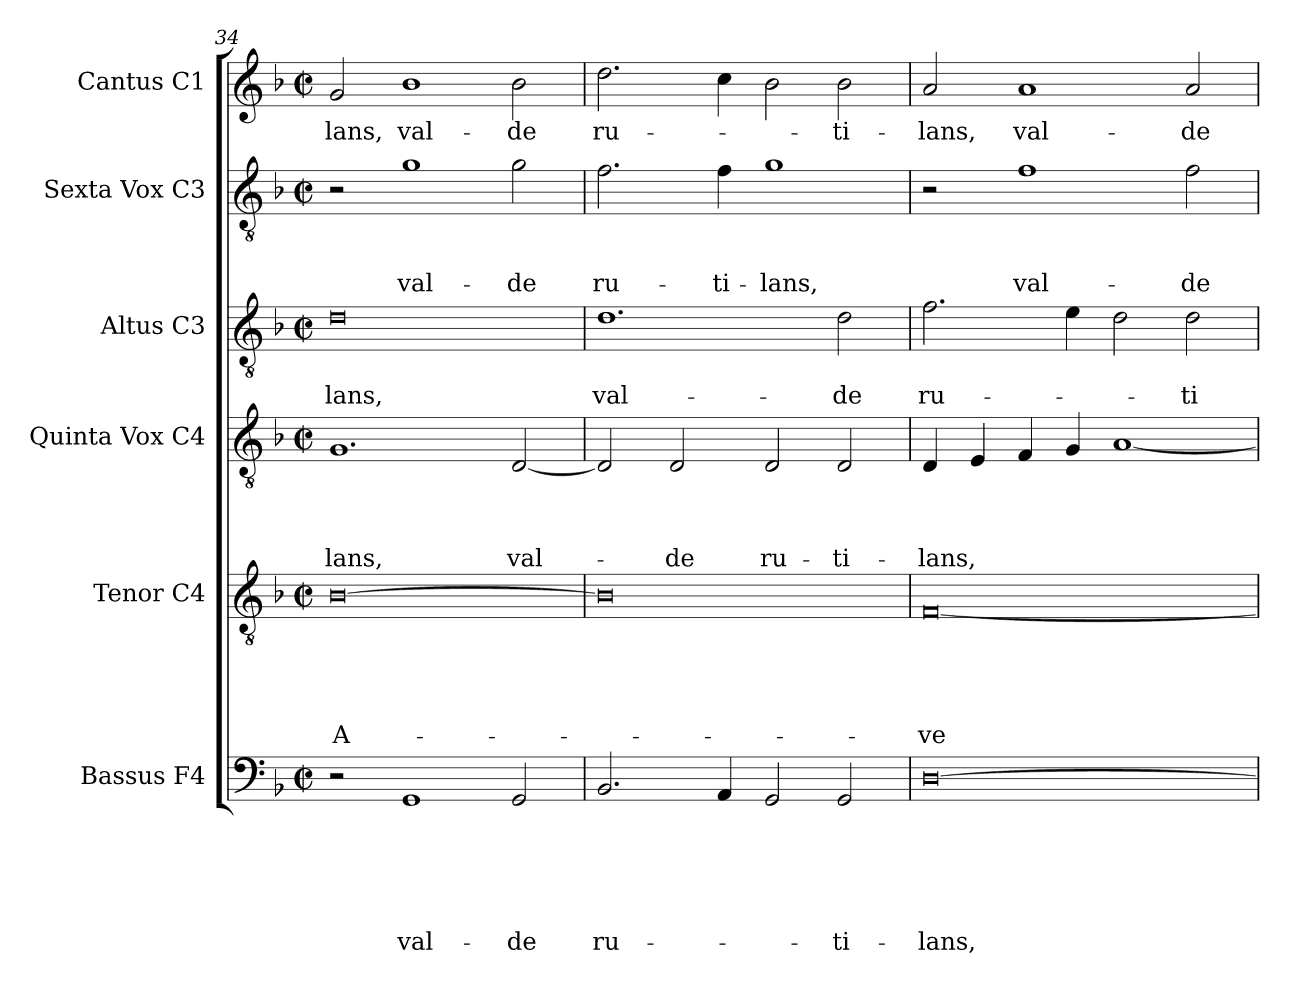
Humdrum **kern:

**kern	**text	**text	**text	**text	**text	**text	**kern	**text	**text	**text	**text	**text	**kern	**text	**text	**text	**text	**kern	**text	**text	**kern	**text	**text	**text	**kern	**text
*part6	*part6	*part6	*part6	*part6	*part6	*part6	*part5	*part5	*part5	*part5	*part5	*part5	*part4	*part4	*part4	*part4	*part4	*part3	*part3	*part3	*part2	*part2	*part2	*part2	*part1	*part1
*staff6	*staff6	*staff6	*staff6	*staff6	*staff6	*staff6	*staff5	*staff5	*staff5	*staff5	*staff5	*staff5	*staff4	*staff4	*staff4	*staff4	*staff4	*staff3	*staff3	*staff3	*staff2	*staff2	*staff2	*staff2	*staff1	*staff1
*I"Bassus F4	*	*	*	*	*	*	*I"Tenor C4	*	*	*	*	*	*I"Quinta Vox C4	*	*	*	*	*I"Altus C3	*	*	*I"Sexta Vox C3	*	*	*	*I"Cantus C1	*
*I'B	*	*	*	*	*	*	*I'T	*	*	*	*	*	*	*	*	*	*	*I'A	*	*	*	*	*	*	*I'C	*
*clefF4	*	*	*	*	*	*	*clefGv2	*	*	*	*	*	*clefGv2	*	*	*	*	*clefGv2	*	*	*clefGv2	*	*	*	*clefG2	*
*k[b-]	*	*	*	*	*	*	*k[b-]	*	*	*	*	*	*k[b-]	*	*	*	*	*k[b-]	*	*	*k[b-]	*	*	*	*k[b-]	*
*F:	*	*	*	*	*	*	*F:	*	*	*	*	*	*F:	*	*	*	*	*F:	*	*	*F:	*	*	*	*F:	*
*M2/2	*	*	*	*	*	*	*M2/2	*	*	*	*	*	*M2/2	*	*	*	*	*M2/2	*	*	*M2/2	*	*	*	*M2/2	*
*met(c|)	*	*	*	*	*	*	*met(c|)	*	*	*	*	*	*met(c|)	*	*	*	*	*met(c|)	*	*	*met(c|)	*	*	*	*met(c|)	*
=34	=34	=34	=34	=34	=34	=34	=34	=34	=34	=34	=34	=34	=34	=34	=34	=34	=34	=34	=34	=34	=34	=34	=34	=34	=34	=34
!	!	!	!	!	!	!	!	!	!	!	!	!LO:LY:b	!	!	!	!	!LO:LY:b	!	!	!LO:LY:b	!	!	!	!	!	!LO:LY:b
2r	.	.	.	.	.	.	[0B-	.	.	.	.	A-	1.G	.	.	.	-lans,	0d	.	-lans,	2r	.	.	.	2g/	-lans,
!	!	!	!	!	!	!LO:LY:b	!	!	!	!	!	!	!	!	!	!	!	!	!	!	!	!	!	!LO:LY:b	!	!LO:LY:b
1GG	.	.	.	.	.	val-	.	.	.	.	.	.	.	.	.	.	.	.	.	.	1g	.	.	val-	1b-	val-
!	!	!	!	!	!	!LO:LY:b	!	!	!	!	!	!	!	!	!	!	!LO:LY:b	!	!	!	!	!	!	!LO:LY:b	!	!LO:LY:b
2GG/	.	.	.	.	.	-de	.	.	.	.	.	.	[2D/	.	.	.	val-	.	.	.	2g\	.	.	-de	2b-\	-de
=35	=35	=35	=35	=35	=35	=35	=35	=35	=35	=35	=35	=35	=35	=35	=35	=35	=35	=35	=35	=35	=35	=35	=35	=35	=35	=35
!	!	!	!	!	!	!LO:LY:b	!	!	!	!	!	!	!	!	!	!	!	!	!	!LO:LY:b	!	!	!	!LO:LY:b	!	!LO:LY:b
2.BB-/	.	.	.	.	.	ru-	0B-]	.	.	.	.	.	2D/]	.	.	.	.	1.d	.	val-	2.f\	.	.	ru-	2.dd\	ru-
!	!	!	!	!	!	!	!	!	!	!	!	!	!	!	!	!	!LO:LY:b	!	!	!	!	!	!	!	!	!
.	.	.	.	.	.	.	.	.	.	.	.	.	2D/	.	.	.	-de	.	.	.	.	.	.	.	.	.
!	!	!	!	!	!	!	!	!	!	!	!	!	!	!	!	!	!	!	!	!	!	!	!	!LO:LY:b	!	!
4AA/	.	.	.	.	.	.	.	.	.	.	.	.	.	.	.	.	.	.	.	.	4f\	.	.	-ti-	4cc\	.
!	!	!	!	!	!	!	!	!	!	!	!	!	!	!	!	!	!LO:LY:b	!	!	!	!	!	!	!LO:LY:b	!	!
2GG/	.	.	.	.	.	.	.	.	.	.	.	.	2D/	.	.	.	ru-	.	.	.	1g	.	.	-lans,	2b-\	.
!	!	!	!	!	!	!LO:LY:b	!	!	!	!	!	!	!	!	!	!	!LO:LY:b	!	!	!LO:LY:b	!	!	!	!	!	!LO:LY:b
2GG/	.	.	.	.	.	-ti-	.	.	.	.	.	.	2D/	.	.	.	-ti-	2d\	.	-de	.	.	.	.	2b-\	-ti-
!!LO:PB:g=z
=36	=36	=36	=36	=36	=36	=36	=36	=36	=36	=36	=36	=36	=36	=36	=36	=36	=36	=36	=36	=36	=36	=36	=36	=36	=36	=36
!	!	!	!	!	!	!LO:LY:b	!	!	!	!	!	!LO:LY:b	!	!	!	!	!LO:LY:b	!	!	!LO:LY:b	!	!	!	!	!	!LO:LY:b
[0D	.	.	.	.	.	-lans,	[0F	.	.	.	.	-ve	4D/	.	.	.	-lans,	2.f\	.	ru-	2r	.	.	.	2a/	-lans,
.	.	.	.	.	.	.	.	.	.	.	.	.	4E/	.	.	.	.	.	.	.	.	.	.	.	.	.
!	!	!	!	!	!	!	!	!	!	!	!	!	!	!	!	!	!	!	!	!	!	!	!	!LO:LY:b	!	!LO:LY:b
.	.	.	.	.	.	.	.	.	.	.	.	.	4F/	.	.	.	.	.	.	.	1f	.	.	val-	1a	val-
.	.	.	.	.	.	.	.	.	.	.	.	.	4G/	.	.	.	.	4e\	.	.	.	.	.	.	.	.
.	.	.	.	.	.	.	.	.	.	.	.	.	[1A	.	.	.	.	2d\	.	.	.	.	.	.	.	.
!	!	!	!	!	!	!	!	!	!	!	!	!	!	!	!	!	!	!	!	!LO:LY:b	!	!	!	!LO:LY:b	!	!LO:LY:b
.	.	.	.	.	.	.	.	.	.	.	.	.	.	.	.	.	.	2d\	.	-ti-	2f\	.	.	-de	2a/	-de
=	=	=	=	=	=	=	=	=	=	=	=	=	=	=	=	=	=	=	=	=	=	=	=	=	=	=
*-	*-	*-	*-	*-	*-	*-	*-	*-	*-	*-	*-	*-	*-	*-	*-	*-	*-	*-	*-	*-	*-	*-	*-	*-	*-	*-
